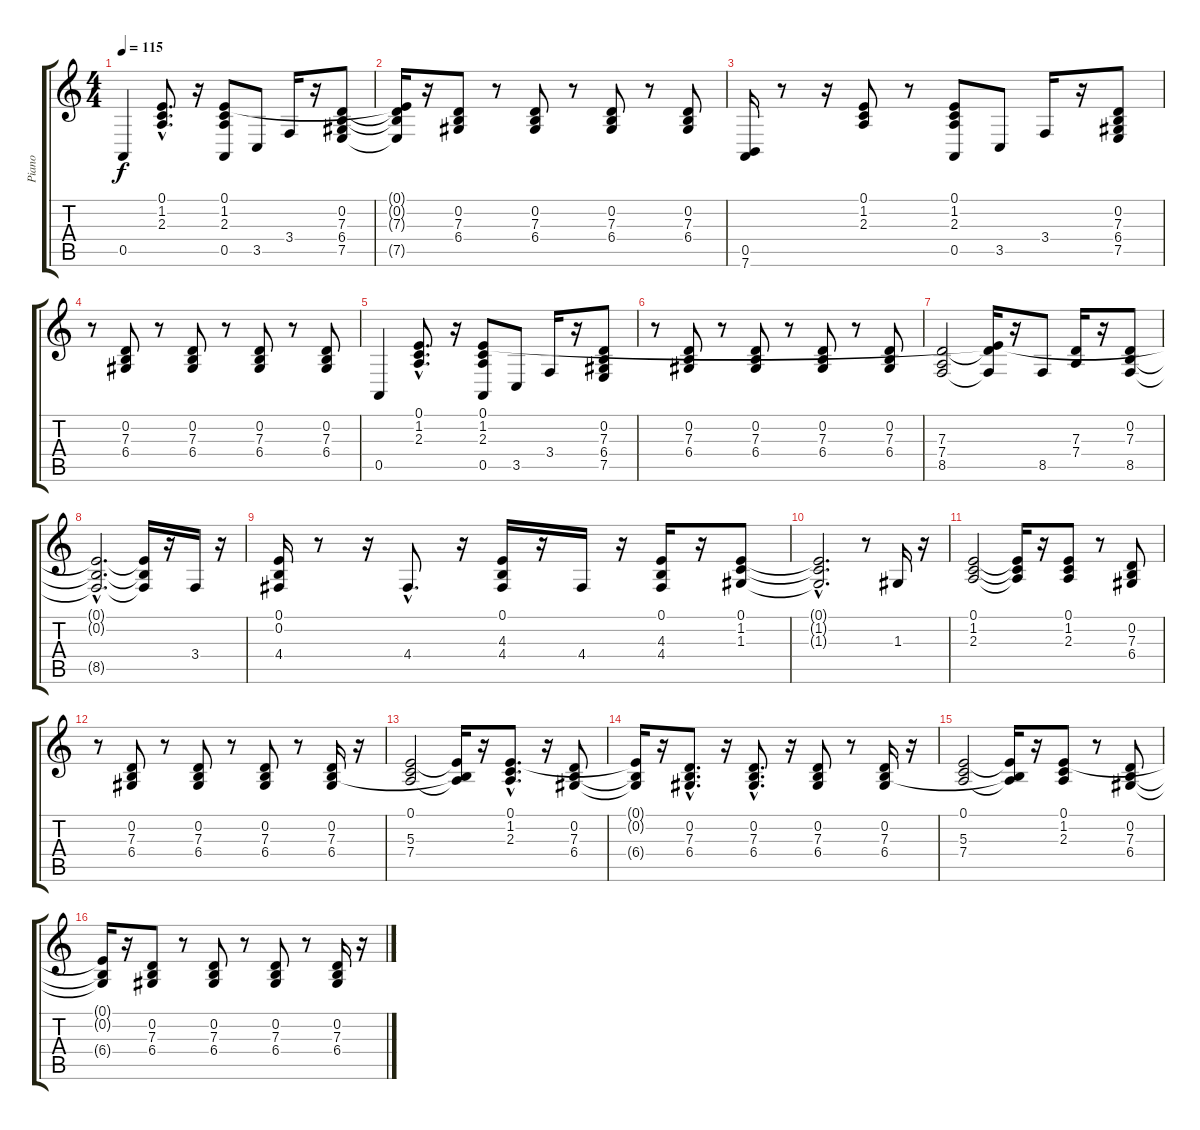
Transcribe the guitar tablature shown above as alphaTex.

\track ("Piano" "Piano") {instrument brightacousticpiano}
\staff {score tabs}
\tuning (E4 B3 G3 D3 A2 E2) {hide}
\ts (4 4)
\tempo 115
\clef g2
\ks c
0.5.4{dy f} (0.1{hac} 1.2{hac} 2.3{hac}).8{d} r.16 (0.1 1.2 2.3 0.5).8 3.5.8 3.4.16 r.16 (0.2 7.3 6.4 7.5).8 |
(0.1{t} 0.2{t} 7.3{t} 7.5{t}).16 r.16 (0.2 7.3 6.4).8 r.8 (0.2 7.3 6.4).8 r.8 (0.2 7.3 6.4).8 r.8 (0.2 7.3 6.4).8 |
(0.5 7.6).16 r.8 r.16 (0.1 1.2 2.3).8 r.8 (0.1 1.2 2.3 0.5).8 3.5.8 3.4.16 r.16 (0.2 7.3 6.4 7.5).8 |
r.8 (0.2 7.3 6.4).8 r.8 (0.2 7.3 6.4).8 r.8 (0.2 7.3 6.4).8 r.8 (0.2 7.3 6.4).8 |
0.5.4 (0.1{hac} 1.2{hac} 2.3{hac}).8{d} r.16 (0.1 1.2 2.3 0.5).8 3.5.8 3.4.16 r.16 (0.2 7.3 6.4 7.5).8 |
r.8 (0.2 7.3 6.4).8 r.8 (0.2 7.3 6.4).8 r.8 (0.2 7.3 6.4).8 r.8 (0.2 7.3 6.4).8 |
(7.3 7.4 8.5).2 (0.1{t} 7.3{t} 8.5{t}).16 r.16 8.5.8 (7.3 7.4).16 r.16 (0.2 7.3 8.5).8 |
(0.1{hac t} 0.2{hac t} 8.5{hac t}).2{d} (0.1{t} 0.2{t} 8.5{t}).16 r.16 3.4.16 r.16 |
(0.1 0.2 4.4).16 r.8 r.16 4.4{hac}.8{d} r.16 (0.1 4.3 4.4).16 r.16 4.4.16 r.16 (0.1 4.3 4.4).16 r.16 (0.1 1.2 1.3).8 |
(0.1{hac t} 1.2{hac t} 1.3{hac t}).2{d} r.8 1.3.16 r.16 |
(0.1 1.2 2.3).2 (0.1{t} 1.2{t} 2.3{t}).16 r.16 (0.1 1.2 2.3).8 r.8 (0.2 7.3 6.4).8 |
r.8 (0.2 7.3 6.4).8 r.8 (0.2 7.3 6.4).8 r.8 (0.2 7.3 6.4).8 r.8 (0.2 7.3 6.4).16 r.16 |
(0.1 5.3 7.4).2 (0.1{t} 0.2{t} 7.4{t}).16 r.16 (0.1{hac} 1.2{hac} 2.3{hac}).8{d} r.16 (0.2 7.3 6.4).8 |
(0.1{t} 0.2{t} 6.4{t}).16 r.16 (0.2{hac} 7.3{hac} 6.4{hac}).8{d} r.16 (0.2{hac} 7.3{hac} 6.4{hac}).8{d} r.16 (0.2 7.3 6.4).8 r.8 (0.2 7.3 6.4).16 r.16 |
(0.1 5.3 7.4).2 (0.1{t} 0.2{t} 7.4{t}).16 r.16 (0.1 1.2 2.3).8 r.8 (0.2 7.3 6.4).8 |
(0.1{t} 0.2{t} 6.4{t}).16 r.16 (0.2 7.3 6.4).8 r.8 (0.2 7.3 6.4).8 r.8 (0.2 7.3 6.4).8 r.8 (0.2 7.3 6.4).16 r.16
